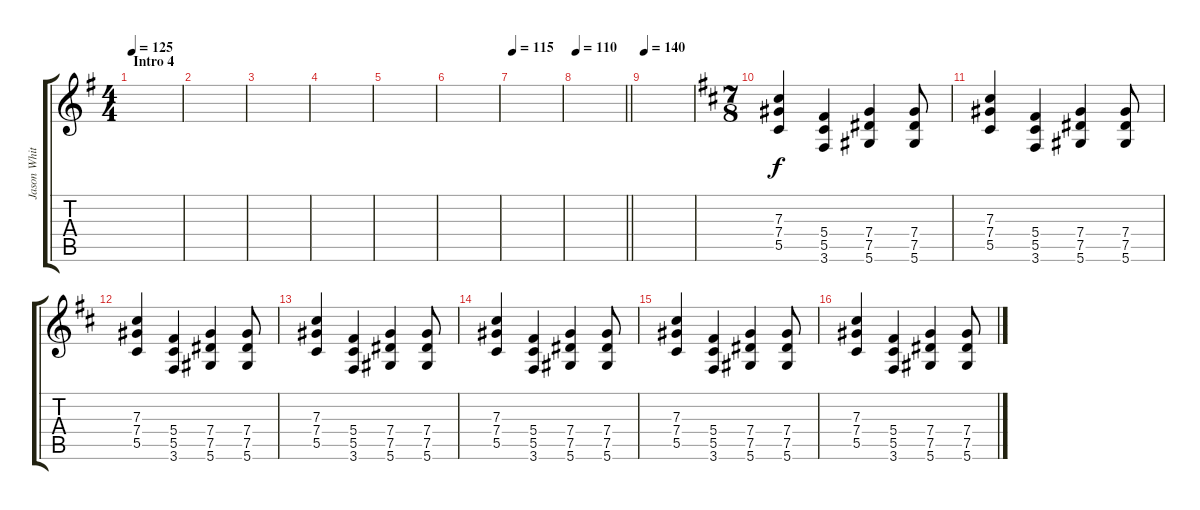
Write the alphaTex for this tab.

\track ("Jason White (Lead Guitar)" "Jason Whit") {instrument distortionguitar}
\staff {score tabs}
\tuning (Eb4 Bb3 Gb3 Db3 Ab2 Eb2) {hide}
\ts (4 4)
\section ("" "Intro 4")
\tempo 125
\clef g2
\ks g
|
|
|
|
|
|
\tempo 115
|
\tempo 110
\barLineRight lightlight
|
\tempo 140
|
\ts (7 8)
\ks d
(7.3 7.4 5.5).4 (5.4 5.5 3.6).4{volume 11 balance 3} (7.4 7.5 5.6).4 (7.4 7.5 5.6).8 |
(7.3 7.4 5.5).4 (5.4 5.5 3.6).4 (7.4 7.5 5.6).4 (7.4 7.5 5.6).8 |
(7.3 7.4 5.5).4 (5.4 5.5 3.6).4 (7.4 7.5 5.6).4 (7.4 7.5 5.6).8 |
(7.3 7.4 5.5).4 (5.4 5.5 3.6).4 (7.4 7.5 5.6).4 (7.4 7.5 5.6).8 |
(7.3 7.4 5.5).4{volume 14 balance 8} (5.4 5.5 3.6).4 (7.4 7.5 5.6).4 (7.4 7.5 5.6).8 |
(7.3 7.4 5.5).4 (5.4 5.5 3.6).4 (7.4 7.5 5.6).4 (7.4 7.5 5.6).8 |
(7.3 7.4 5.5).4 (5.4 5.5 3.6).4 (7.4 7.5 5.6).4 (7.4 7.5 5.6).8
